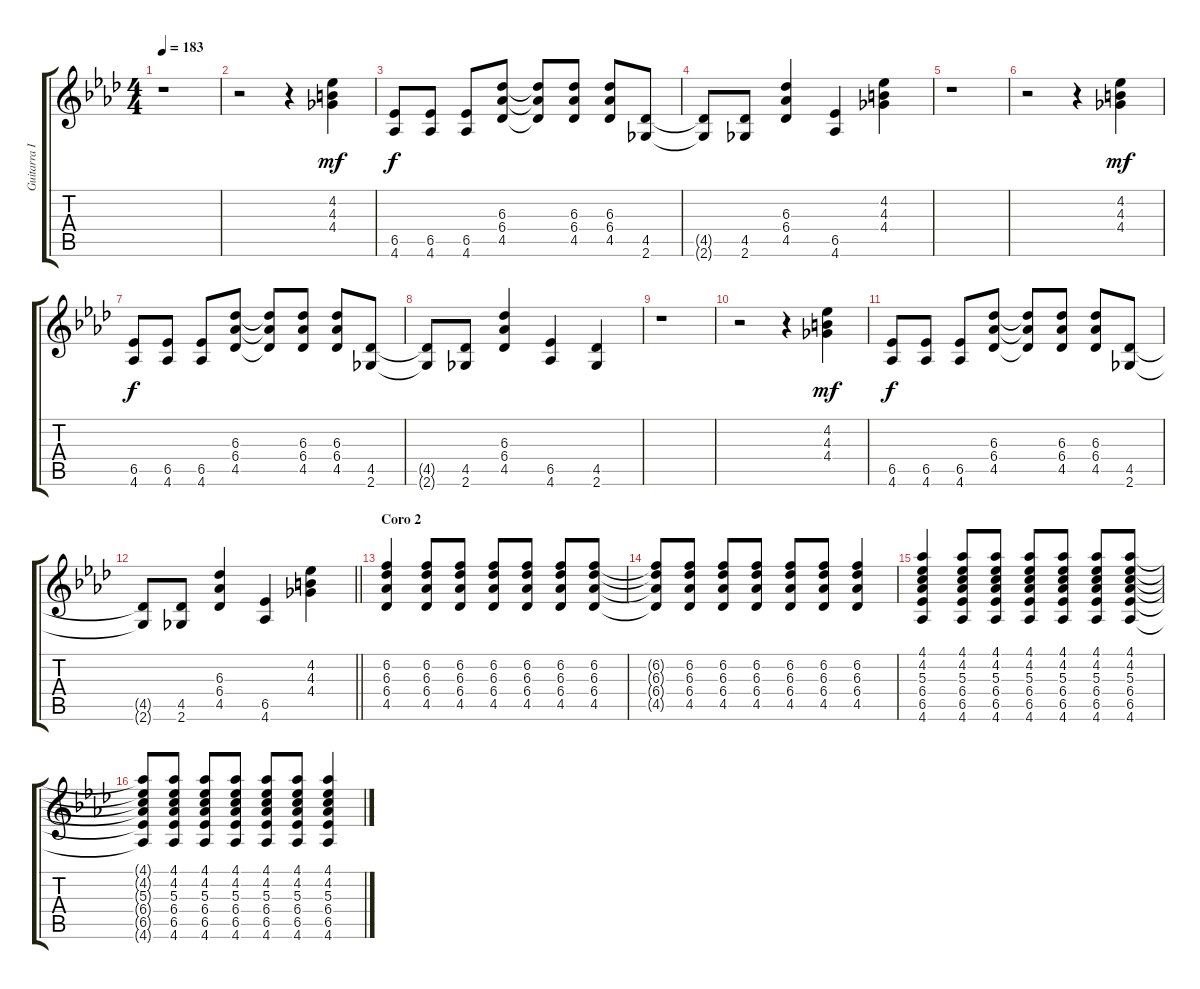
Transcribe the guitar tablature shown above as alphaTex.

\track ("Guitarra I" "Guitarra I") {instrument distortionguitar}
\staff {score tabs}
\tuning (E4 B3 G3 D3 A2 E2) {hide}
\ts (4 4)
\tempo 183
\clef g2
\ks ab
r.1{dy f} |
r.2 r.4 (4.2 4.3 4.4).4{dy mf} |
(6.5 4.6).8{dy f} (6.5 4.6).8 (6.5 4.6).8 (6.3 6.4 4.5).8 (6.3{t} 6.4{t} 4.5{t}).8 (6.3 6.4 4.5).8 (6.3 6.4 4.5).8 (4.5 2.6).8 |
(4.5{t} 2.6{t}).8 (4.5 2.6).8 (6.3 6.4 4.5).4 (6.5 4.6).4 (4.2 4.3 4.4).4 |
r.1 |
r.2 r.4 (4.2 4.3 4.4).4{dy mf} |
(6.5 4.6).8{dy f} (6.5 4.6).8 (6.5 4.6).8 (6.3 6.4 4.5).8 (6.3{t} 6.4{t} 4.5{t}).8 (6.3 6.4 4.5).8 (6.3 6.4 4.5).8 (4.5 2.6).8 |
(4.5{t} 2.6{t}).8 (4.5 2.6).8 (6.3 6.4 4.5).4 (6.5 4.6).4 (4.5 2.6).4 |
r.1 |
r.2 r.4 (4.2 4.3 4.4).4{dy mf} |
(6.5 4.6).8{dy f} (6.5 4.6).8 (6.5 4.6).8 (6.3 6.4 4.5).8 (6.3{t} 6.4{t} 4.5{t}).8 (6.3 6.4 4.5).8 (6.3 6.4 4.5).8 (4.5 2.6).8 |
\barLineRight lightlight
(4.5{t} 2.6{t}).8 (4.5 2.6).8 (6.3 6.4 4.5).4 (6.5 4.6).4 (4.2 4.3 4.4).4 |
\section ("" "Coro 2")
(6.2 6.3 6.4 4.5).4{volume 10} (6.2 6.3 6.4 4.5).8 (6.2 6.3 6.4 4.5).8 (6.2 6.3 6.4 4.5).8 (6.2 6.3 6.4 4.5).8 (6.2 6.3 6.4 4.5).8 (6.2 6.3 6.4 4.5).8 |
(6.2{t} 6.3{t} 6.4{t} 4.5{t}).8 (6.2 6.3 6.4 4.5).8 (6.2 6.3 6.4 4.5).8 (6.2 6.3 6.4 4.5).8 (6.2 6.3 6.4 4.5).8 (6.2 6.3 6.4 4.5).8 (6.2 6.3 6.4 4.5).4 |
(4.1 4.2 5.3 6.4 6.5 4.6).4 (4.1 4.2 5.3 6.4 6.5 4.6).8 (4.1 4.2 5.3 6.4 6.5 4.6).8 (4.1 4.2 5.3 6.4 6.5 4.6).8 (4.1 4.2 5.3 6.4 6.5 4.6).8 (4.1 4.2 5.3 6.4 6.5 4.6).8 (4.1 4.2 5.3 6.4 6.5 4.6).8 |
(4.1{t} 4.2{t} 5.3{t} 6.4{t} 6.5{t} 4.6{t}).8 (4.1 4.2 5.3 6.4 6.5 4.6).8 (4.1 4.2 5.3 6.4 6.5 4.6).8 (4.1 4.2 5.3 6.4 6.5 4.6).8 (4.1 4.2 5.3 6.4 6.5 4.6).8 (4.1 4.2 5.3 6.4 6.5 4.6).8 (4.1 4.2 5.3 6.4 6.5 4.6).4
